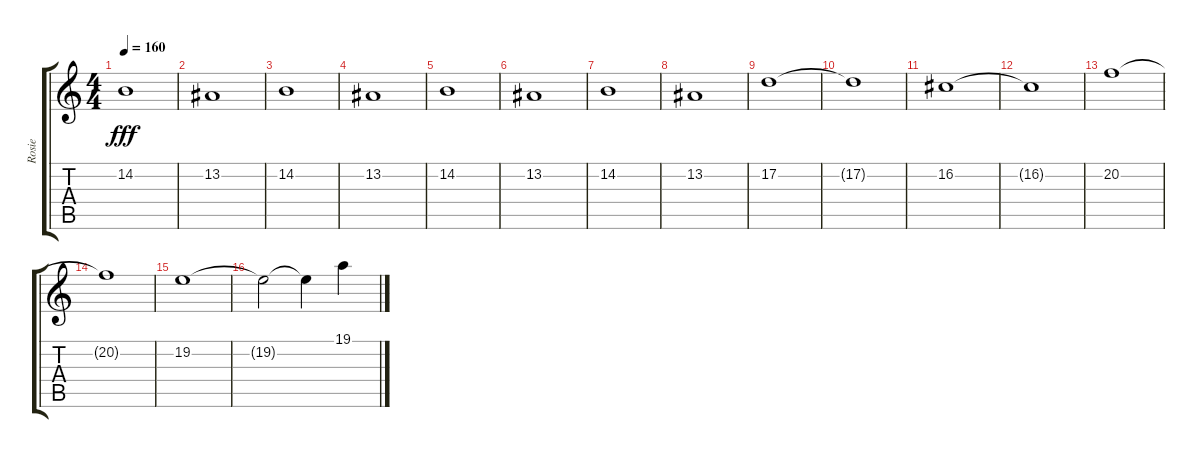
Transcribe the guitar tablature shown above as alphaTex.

\track ("Rosie" "Rosie") {instrument stringensemble2}
\staff {score tabs}
\tuning (D4 A3 F3 C3 G2 D2) {hide}
\ts (4 4)
\tempo 160
\clef g2
\ks c
14.2.1{dy fff} |
13.2.1 |
14.2.1 |
13.2.1 |
14.2.1 |
13.2.1 |
14.2.1 |
13.2.1 |
17.2.1 |
17.2{t}.1 |
16.2.1 |
16.2{t}.1 |
20.2.1 |
20.2{t}.1 |
19.2.1 |
19.2{t}.2 19.2{t}.4 19.1.4
